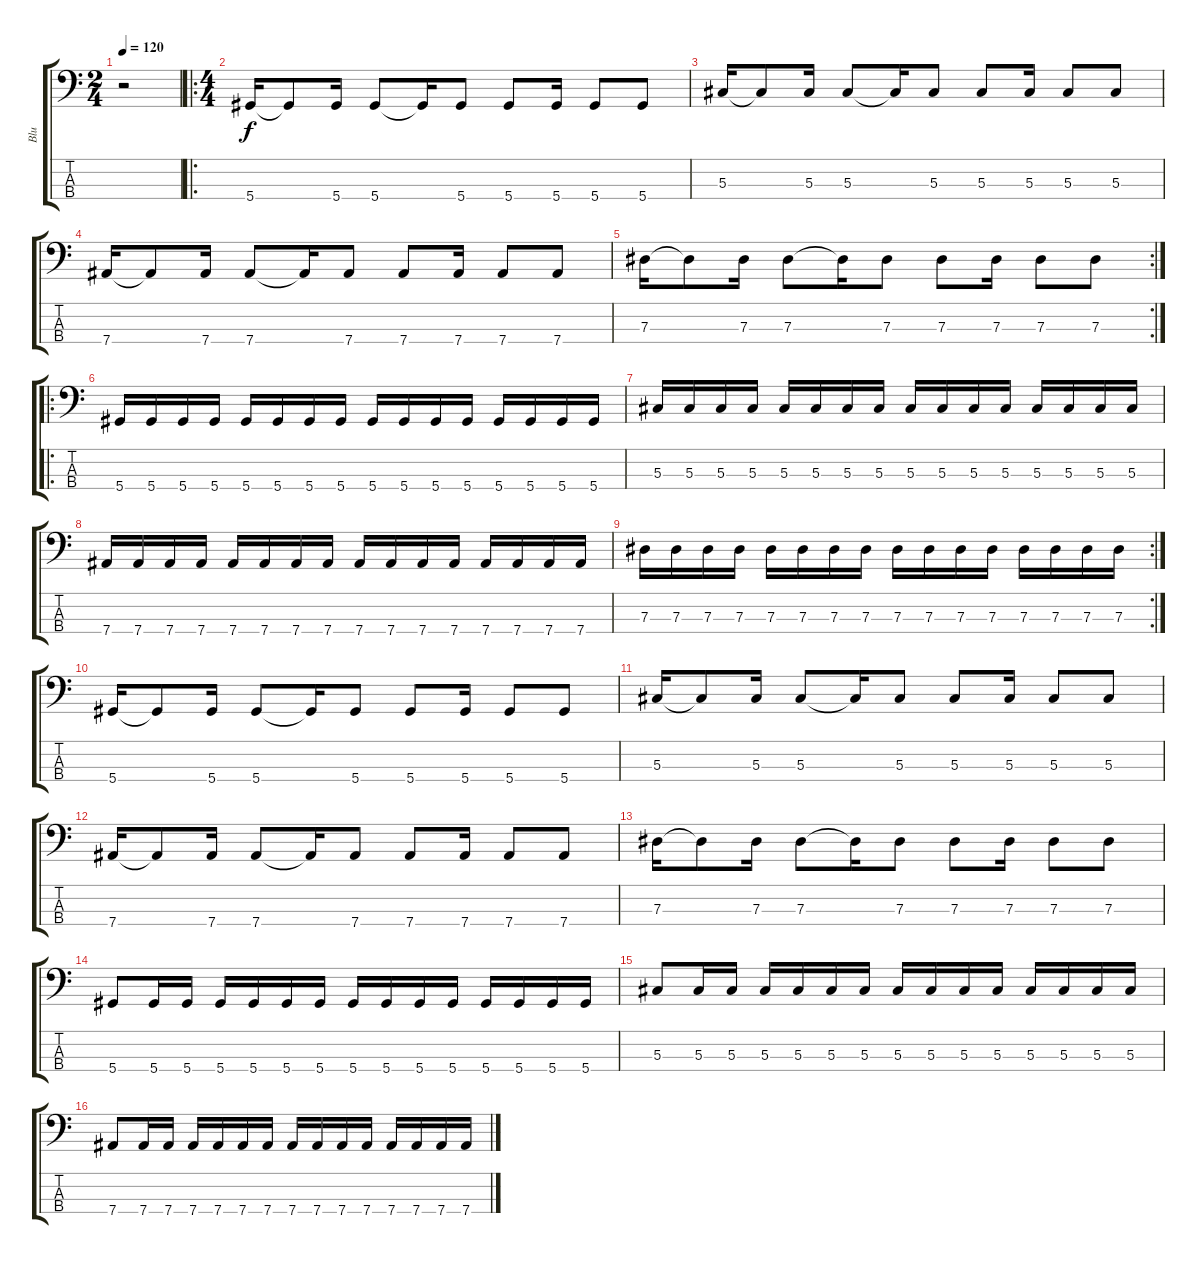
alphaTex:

\track ("Blu" "Blu") {instrument electricbasspick}
\staff {score tabs}
\tuning (Gb2 Db2 Ab1 Eb1) {hide}
\ts (2 4)
\tempo 120
\clef f4
\ks c
r.2{dy f instrument electricbasspick} |
\ro
\ts (4 4)
5.4.16 5.4{t}.8 5.4.16 5.4.8 5.4{t}.16 5.4.8 5.4.8 5.4.16 5.4.8 5.4.8 |
5.3.16 5.3{t}.8 5.3.16 5.3.8 5.3{t}.16 5.3.8 5.3.8 5.3.16 5.3.8 5.3.8 |
7.4.16 7.4{t}.8 7.4.16 7.4.8 7.4{t}.16 7.4.8 7.4.8 7.4.16 7.4.8 7.4.8 |
\rc 2
7.3.16 7.3{t}.8 7.3.16 7.3.8 7.3{t}.16 7.3.8 7.3.8 7.3.16 7.3.8 7.3.8 |
\ro
5.4.16 5.4.16 5.4.16 5.4.16 5.4.16 5.4.16 5.4.16 5.4.16 5.4.16 5.4.16 5.4.16 5.4.16 5.4.16 5.4.16 5.4.16 5.4.16 |
5.3.16 5.3.16 5.3.16 5.3.16 5.3.16 5.3.16 5.3.16 5.3.16 5.3.16 5.3.16 5.3.16 5.3.16 5.3.16 5.3.16 5.3.16 5.3.16 |
7.4.16 7.4.16 7.4.16 7.4.16 7.4.16 7.4.16 7.4.16 7.4.16 7.4.16 7.4.16 7.4.16 7.4.16 7.4.16 7.4.16 7.4.16 7.4.16 |
\rc 2
7.3.16 7.3.16 7.3.16 7.3.16 7.3.16 7.3.16 7.3.16 7.3.16 7.3.16 7.3.16 7.3.16 7.3.16 7.3.16 7.3.16 7.3.16 7.3.16 |
5.4.16 5.4{t}.8 5.4.16 5.4.8 5.4{t}.16 5.4.8 5.4.8 5.4.16 5.4.8 5.4.8 |
5.3.16 5.3{t}.8 5.3.16 5.3.8 5.3{t}.16 5.3.8 5.3.8 5.3.16 5.3.8 5.3.8 |
7.4.16 7.4{t}.8 7.4.16 7.4.8 7.4{t}.16 7.4.8 7.4.8 7.4.16 7.4.8 7.4.8 |
7.3.16 7.3{t}.8 7.3.16 7.3.8 7.3{t}.16 7.3.8 7.3.8 7.3.16 7.3.8 7.3.8 |
5.4.8 5.4.16 5.4.16 5.4.16 5.4.16 5.4.16 5.4.16 5.4.16 5.4.16 5.4.16 5.4.16 5.4.16 5.4.16 5.4.16 5.4.16 |
5.3.8 5.3.16 5.3.16 5.3.16 5.3.16 5.3.16 5.3.16 5.3.16 5.3.16 5.3.16 5.3.16 5.3.16 5.3.16 5.3.16 5.3.16 |
7.4.8 7.4.16 7.4.16 7.4.16 7.4.16 7.4.16 7.4.16 7.4.16 7.4.16 7.4.16 7.4.16 7.4.16 7.4.16 7.4.16 7.4.16
